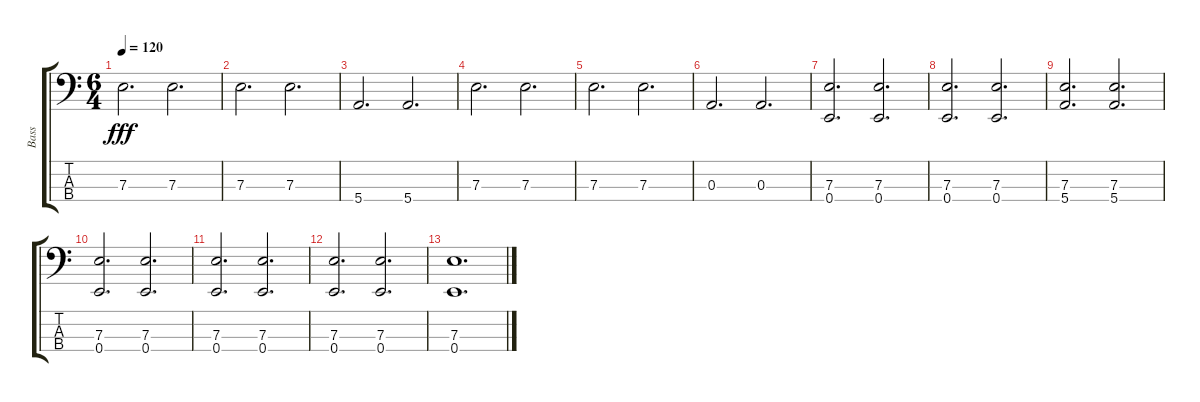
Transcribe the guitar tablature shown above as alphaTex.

\track ("Bass" "Bass") {instrument electricbasspick}
\staff {score tabs}
\tuning (G2 D2 A1 E1) {hide}
\ts (6 4)
\tempo 120
\clef f4
\ks c
7.3.2{d dy fff} 7.3.2{d} |
7.3.2{d} 7.3.2{d} |
5.4.2{d} 5.4.2{d} |
7.3.2{d} 7.3.2{d} |
7.3.2{d} 7.3.2{d} |
0.3.2{d} 0.3.2{d} |
(7.3 0.4).2{d} (7.3 0.4).2{d} |
(7.3 0.4).2{d} (7.3 0.4).2{d} |
(7.3 5.4).2{d} (7.3 5.4).2{d} |
(7.3 0.4).2{d} (7.3 0.4).2{d} |
(7.3 0.4).2{d} (7.3 0.4).2{d} |
(7.3 0.4).2{d} (7.3 0.4).2{d} |
(7.3 0.4).1{d}
